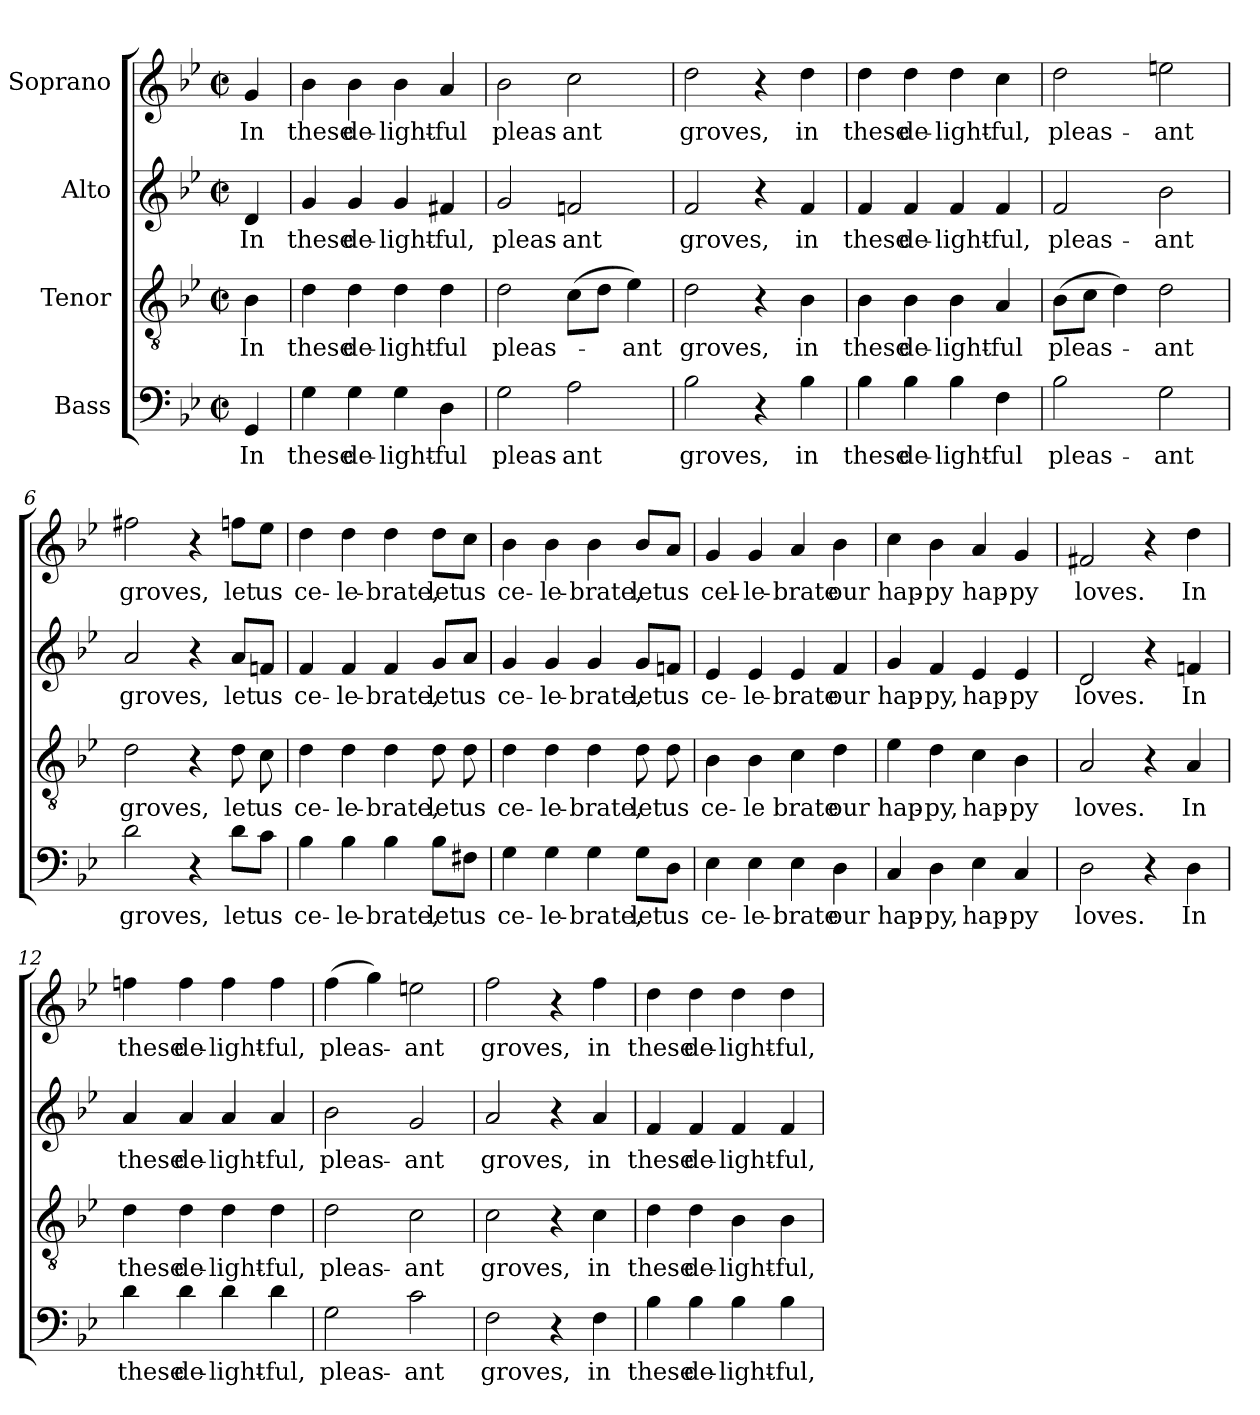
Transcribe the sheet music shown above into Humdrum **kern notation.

**kern	**text	**kern	**text	**kern	**text	**kern	**text
*part4	*part4	*part3	*part3	*part2	*part2	*part1	*part1
*staff4	*staff4	*staff3	*staff3	*staff2	*staff2	*staff1	*staff1
*I"Bass	*	*I"Tenor	*	*I"Alto	*	*I"Soprano	*
*clefF4	*	*clefGv2	*	*clefG2	*	*clefG2	*
*k[b-e-]	*	*k[b-e-]	*	*k[b-e-]	*	*k[b-e-]	*
*M2/2	*	*M2/2	*	*M2/2	*	*M2/2	*
*met(c|)	*	*met(c|)	*	*met(c|)	*	*met(c|)	*
*MM120	*	*MM120	*	*MM120	*	*MM120	*
=	=	=	=	=	=	=	=
!	!LO:LY:b	!	!LO:LY:b	!	!LO:LY:b	!	!LO:LY:b
4GG/	In	4B-\	In	4d/	In	4g/	In
=1	=1	=1	=1	=1	=1	=1	=1
!	!LO:LY:b	!	!LO:LY:b	!	!LO:LY:b	!	!LO:LY:b
4G\	these	4d\	these	4g/	these	4b-\	these
!	!LO:LY:b	!	!LO:LY:b	!	!LO:LY:b	!	!LO:LY:b
4G\	de-	4d\	de-	4g/	de-	4b-\	de-
!	!LO:LY:b	!	!LO:LY:b	!	!LO:LY:b	!	!LO:LY:b
4G\	-light-	4d\	-light-	4g/	-light-	4b-\	-light-
!	!LO:LY:b	!	!LO:LY:b	!	!LO:LY:b	!	!LO:LY:b
4D\	-ful	4d\	-ful	4f#X/	-ful,	4a/	-ful
=2	=2	=2	=2	=2	=2	=2	=2
!	!LO:LY:b	!	!LO:LY:b	!	!LO:LY:b	!	!LO:LY:b
2G\	pleas-	2d\	pleas-	2g/	pleas-	2b-\	pleas-
!	!LO:LY:b	!	!	!	!LO:LY:b	!	!LO:LY:b
2A\	-ant	(>8c\L	.	2fn/	-ant	2cc\	-ant
.	.	8d\J	.	.	.	.	.
!	!	!	!LO:LY:b	!	!	!	!
.	.	4e-\)	-ant	.	.	.	.
=3	=3	=3	=3	=3	=3	=3	=3
!	!LO:LY:b	!	!LO:LY:b	!	!LO:LY:b	!	!LO:LY:b
2B-\	groves,	2d\	groves,	2f/	groves,	2dd\	groves,
4r	.	4r	.	4r	.	4r	.
!	!LO:LY:b	!	!LO:LY:b	!	!LO:LY:b	!	!LO:LY:b
4B-\	in	4B-\	in	4f/	in	4dd\	in
=4	=4	=4	=4	=4	=4	=4	=4
!	!LO:LY:b	!	!LO:LY:b	!	!LO:LY:b	!	!LO:LY:b
4B-\	these	4B-\	these	4f/	these	4dd\	these
!	!LO:LY:b	!	!LO:LY:b	!	!LO:LY:b	!	!LO:LY:b
4B-\	de-	4B-\	de-	4f/	de-	4dd\	de-
!	!LO:LY:b	!	!LO:LY:b	!	!LO:LY:b	!	!LO:LY:b
4B-\	-light-	4B-\	-light-	4f/	-light-	4dd\	-light-
!	!LO:LY:b	!	!LO:LY:b	!	!LO:LY:b	!	!LO:LY:b
4F\	-ful	4A/	-ful	4f/	-ful,	4cc\	-ful,
=5	=5	=5	=5	=5	=5	=5	=5
!	!LO:LY:b	!	!LO:LY:b	!	!LO:LY:b	!	!LO:LY:b
2B-\	pleas-	(>8B-\L	pleas-	2f/	pleas-	2dd\	pleas-
.	.	8c\J	.	.	.	.	.
.	.	4d\)	.	.	.	.	.
!	!LO:LY:b	!	!LO:LY:b	!	!LO:LY:b	!	!LO:LY:b
2G\	-ant	2d\	-ant	2b-\	-ant	2een\	-ant
!!LO:LB:g=z
=6	=6	=6	=6	=6	=6	=6	=6
!	!LO:LY:b	!	!LO:LY:b	!	!LO:LY:b	!	!LO:LY:b
2d\	groves,	2d\	groves,	2a/	groves,	2ff#X\	groves,
4r	.	4r	.	4r	.	4r	.
!	!LO:LY:b	!	!LO:LY:b	!	!LO:LY:b	!	!LO:LY:b
8d\L	let	8d\	let	8a/L	let	8ffn\L	let
!	!LO:LY:b	!	!LO:LY:b	!	!LO:LY:b	!	!LO:LY:b
8c\J	us	8c\	us	8fn/J	us	8ee-\J	us
=7	=7	=7	=7	=7	=7	=7	=7
!	!LO:LY:b	!	!LO:LY:b	!	!LO:LY:b	!	!LO:LY:b
4B-\	ce-	4d\	ce-	4f/	ce-	4dd\	ce-
!	!LO:LY:b	!	!LO:LY:b	!	!LO:LY:b	!	!LO:LY:b
4B-\	-le-	4d\	-le-	4f/	-le-	4dd\	-le-
!	!LO:LY:b	!	!LO:LY:b	!	!LO:LY:b	!	!LO:LY:b
4B-\	-brate,	4d\	-brate,	4f/	-brate,	4dd\	-brate,
!	!LO:LY:b	!	!LO:LY:b	!	!LO:LY:b	!	!LO:LY:b
8B-\L	let	8d\	let	8g/L	let	8dd\L	let
!	!LO:LY:b	!	!LO:LY:b	!	!LO:LY:b	!	!LO:LY:b
8F#X\J	us	8d\	us	8a/J	us	8cc\J	us
=8	=8	=8	=8	=8	=8	=8	=8
!	!LO:LY:b	!	!LO:LY:b	!	!LO:LY:b	!	!LO:LY:b
4G\	ce-	4d\	ce-	4g/	ce-	4b-\	ce-
!	!LO:LY:b	!	!LO:LY:b	!	!LO:LY:b	!	!LO:LY:b
4G\	-le-	4d\	-le-	4g/	-le-	4b-\	-le-
!	!LO:LY:b	!	!LO:LY:b	!	!LO:LY:b	!	!LO:LY:b
4G\	-brate,	4d\	-brate,	4g/	-brate,	4b-\	-brate,
!	!LO:LY:b	!	!LO:LY:b	!	!LO:LY:b	!	!LO:LY:b
8G\L	let	8d\	let	8g/L	let	8b-/L	let
!	!LO:LY:b	!	!LO:LY:b	!	!LO:LY:b	!	!LO:LY:b
8D\J	us	8d\	us	8fn/J	us	8a/J	us
=9	=9	=9	=9	=9	=9	=9	=9
!	!LO:LY:b	!	!LO:LY:b	!	!LO:LY:b	!	!LO:LY:b
4E-\	ce-	4B-\	ce-	4e-/	ce-	4g/	cel-
!	!LO:LY:b	!	!LO:LY:b	!	!LO:LY:b	!	!LO:LY:b
4E-\	-le-	4B-\	-le	4e-/	-le-	4g/	-le-
!	!LO:LY:b	!	!LO:LY:b	!	!LO:LY:b	!	!LO:LY:b
4E-\	-brate	4c\	brate	4e-/	-brate	4a/	-brate
!	!LO:LY:b	!	!LO:LY:b	!	!LO:LY:b	!	!LO:LY:b
4D\	our	4d\	our	4f/	our	4b-\	our
=10	=10	=10	=10	=10	=10	=10	=10
!	!LO:LY:b	!	!LO:LY:b	!	!LO:LY:b	!	!LO:LY:b
4C/	hap-	4e-\	hap-	4g/	hap-	4cc\	hap-
!	!LO:LY:b	!	!LO:LY:b	!	!LO:LY:b	!	!LO:LY:b
4D\	-py,	4d\	-py,	4f/	-py,	4b-\	-py
!	!LO:LY:b	!	!LO:LY:b	!	!LO:LY:b	!	!LO:LY:b
4E-\	hap-	4c\	hap-	4e-/	hap-	4a/	hap-
!	!LO:LY:b	!	!LO:LY:b	!	!LO:LY:b	!	!LO:LY:b
4C/	-py	4B-\	-py	4e-/	-py	4g/	-py
!!LO:PB:g=z
=11	=11	=11	=11	=11	=11	=11	=11
!	!LO:LY:b	!	!LO:LY:b	!	!LO:LY:b	!	!LO:LY:b
2D\	loves.	2A/	loves.	2d/	loves.	2f#X/	loves.
4r	.	4r	.	4r	.	4r	.
!	!LO:LY:b	!	!LO:LY:b	!	!LO:LY:b	!	!LO:LY:b
4D\	In	4A/	In	4fn/	In	4dd\	In
=12	=12	=12	=12	=12	=12	=12	=12
!	!LO:LY:b	!	!LO:LY:b	!	!LO:LY:b	!	!LO:LY:b
4d\	these	4d\	these	4a/	these	4ffn\	these
!	!LO:LY:b	!	!LO:LY:b	!	!LO:LY:b	!	!LO:LY:b
4d\	de-	4d\	de-	4a/	de-	4ff\	de-
!	!LO:LY:b	!	!LO:LY:b	!	!LO:LY:b	!	!LO:LY:b
4d\	-light-	4d\	-light-	4a/	-light-	4ff\	-light-
!	!LO:LY:b	!	!LO:LY:b	!	!LO:LY:b	!	!LO:LY:b
4d\	-ful,	4d\	-ful,	4a/	-ful,	4ff\	-ful,
=13	=13	=13	=13	=13	=13	=13	=13
!	!LO:LY:b	!	!LO:LY:b	!	!LO:LY:b	!	!LO:LY:b
2G\	pleas-	2d\	pleas-	2b-\	pleas-	(>4ff\	pleas-
.	.	.	.	.	.	4gg\)	.
!	!LO:LY:b	!	!LO:LY:b	!	!LO:LY:b	!	!LO:LY:b
2c\	-ant	2c\	-ant	2g/	-ant	2een\	-ant
=14	=14	=14	=14	=14	=14	=14	=14
!	!LO:LY:b	!	!LO:LY:b	!	!LO:LY:b	!	!LO:LY:b
2F\	groves,	2c\	groves,	2a/	groves,	2ff\	groves,
4r	.	4r	.	4r	.	4r	.
!	!LO:LY:b	!	!LO:LY:b	!	!LO:LY:b	!	!LO:LY:b
4F\	in	4c\	in	4a/	in	4ff\	in
=15	=15	=15	=15	=15	=15	=15	=15
!	!LO:LY:b	!	!LO:LY:b	!	!LO:LY:b	!	!LO:LY:b
4B-\	these	4d\	these	4f/	these	4dd\	these
!	!LO:LY:b	!	!LO:LY:b	!	!LO:LY:b	!	!LO:LY:b
4B-\	de-	4d\	de-	4f/	de-	4dd\	de-
!	!LO:LY:b	!	!LO:LY:b	!	!LO:LY:b	!	!LO:LY:b
4B-\	-light-	4B-\	-light-	4f/	-light-	4dd\	-light-
!	!LO:LY:b	!	!LO:LY:b	!	!LO:LY:b	!	!LO:LY:b
4B-\	-ful,	4B-\	-ful,	4f/	-ful,	4dd\	-ful,
=	=	=	=	=	=	=	=
*-	*-	*-	*-	*-	*-	*-	*-
